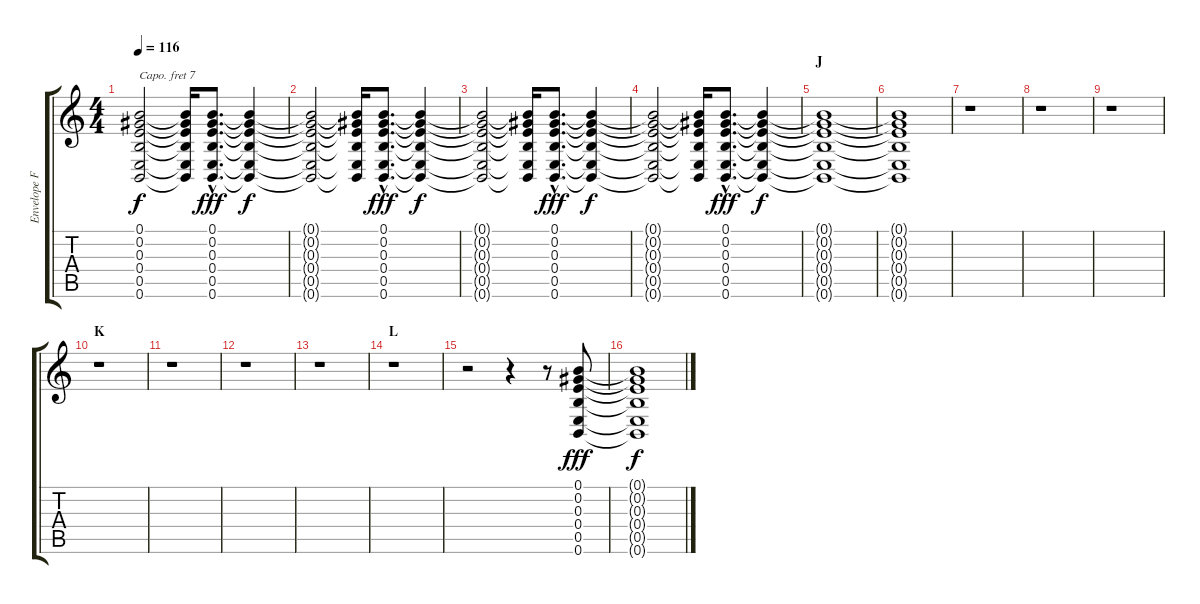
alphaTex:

\track ("Envelope Follower" "Envelope F") {instrument pad3polysynth}
\staff {score tabs}
\capo 7
\tuning (E4 Db4 A3 E3 A2 E2) {hide}
\ts (4 4)
\tempo 116
\clef g2
\ks c
(0.1{t} 0.2{t} 0.3{t} 0.4{t} 0.5{t} 0.6{t}).2{dy f} (0.1{t} 0.2{t} 0.3{t} 0.4{t} 0.5{t} 0.6{t}).16 (0.1{hac} 0.2{hac} 0.3{hac} 0.4{hac} 0.5{hac} 0.6{hac}).8{d dy fff} (0.1{t} 0.2{t} 0.3{t} 0.4{t} 0.5{t} 0.6{t}).4{dy f} |
(0.1{t} 0.2{t} 0.3{t} 0.4{t} 0.5{t} 0.6{t}).2 (0.1{t} 0.2{t} 0.3{t} 0.4{t} 0.5{t} 0.6{t}).16 (0.1{hac} 0.2{hac} 0.3{hac} 0.4{hac} 0.5{hac} 0.6{hac}).8{d dy fff} (0.1{t} 0.2{t} 0.3{t} 0.4{t} 0.5{t} 0.6{t}).4{dy f} |
(0.1{t} 0.2{t} 0.3{t} 0.4{t} 0.5{t} 0.6{t}).2 (0.1{t} 0.2{t} 0.3{t} 0.4{t} 0.5{t} 0.6{t}).16 (0.1{hac} 0.2{hac} 0.3{hac} 0.4{hac} 0.5{hac} 0.6{hac}).8{d dy fff} (0.1{t} 0.2{t} 0.3{t} 0.4{t} 0.5{t} 0.6{t}).4{dy f} |
(0.1{t} 0.2{t} 0.3{t} 0.4{t} 0.5{t} 0.6{t}).2 (0.1{t} 0.2{t} 0.3{t} 0.4{t} 0.5{t} 0.6{t}).16 (0.1{hac} 0.2{hac} 0.3{hac} 0.4{hac} 0.5{hac} 0.6{hac}).8{d dy fff} (0.1{t} 0.2{t} 0.3{t} 0.4{t} 0.5{t} 0.6{t}).4{dy f} |
\section ("" "J")
(0.1{t} 0.2{t} 0.3{t} 0.4{t} 0.5{t} 0.6{t}).1 |
(0.1{t} 0.2{t} 0.3{t} 0.4{t} 0.5{t} 0.6{t}).1 |
r.1 |
r.1 |
r.1 |
\section ("" "K")
r.1 |
r.1 |
r.1 |
r.1 |
\section ("" "L")
r.1 |
r.2 r.4 r.8 (0.1 0.2 0.3 0.4 0.5 0.6).8{dy fff} |
(0.1{t} 0.2{t} 0.3{t} 0.4{t} 0.5{t} 0.6{t}).1{dy f}
